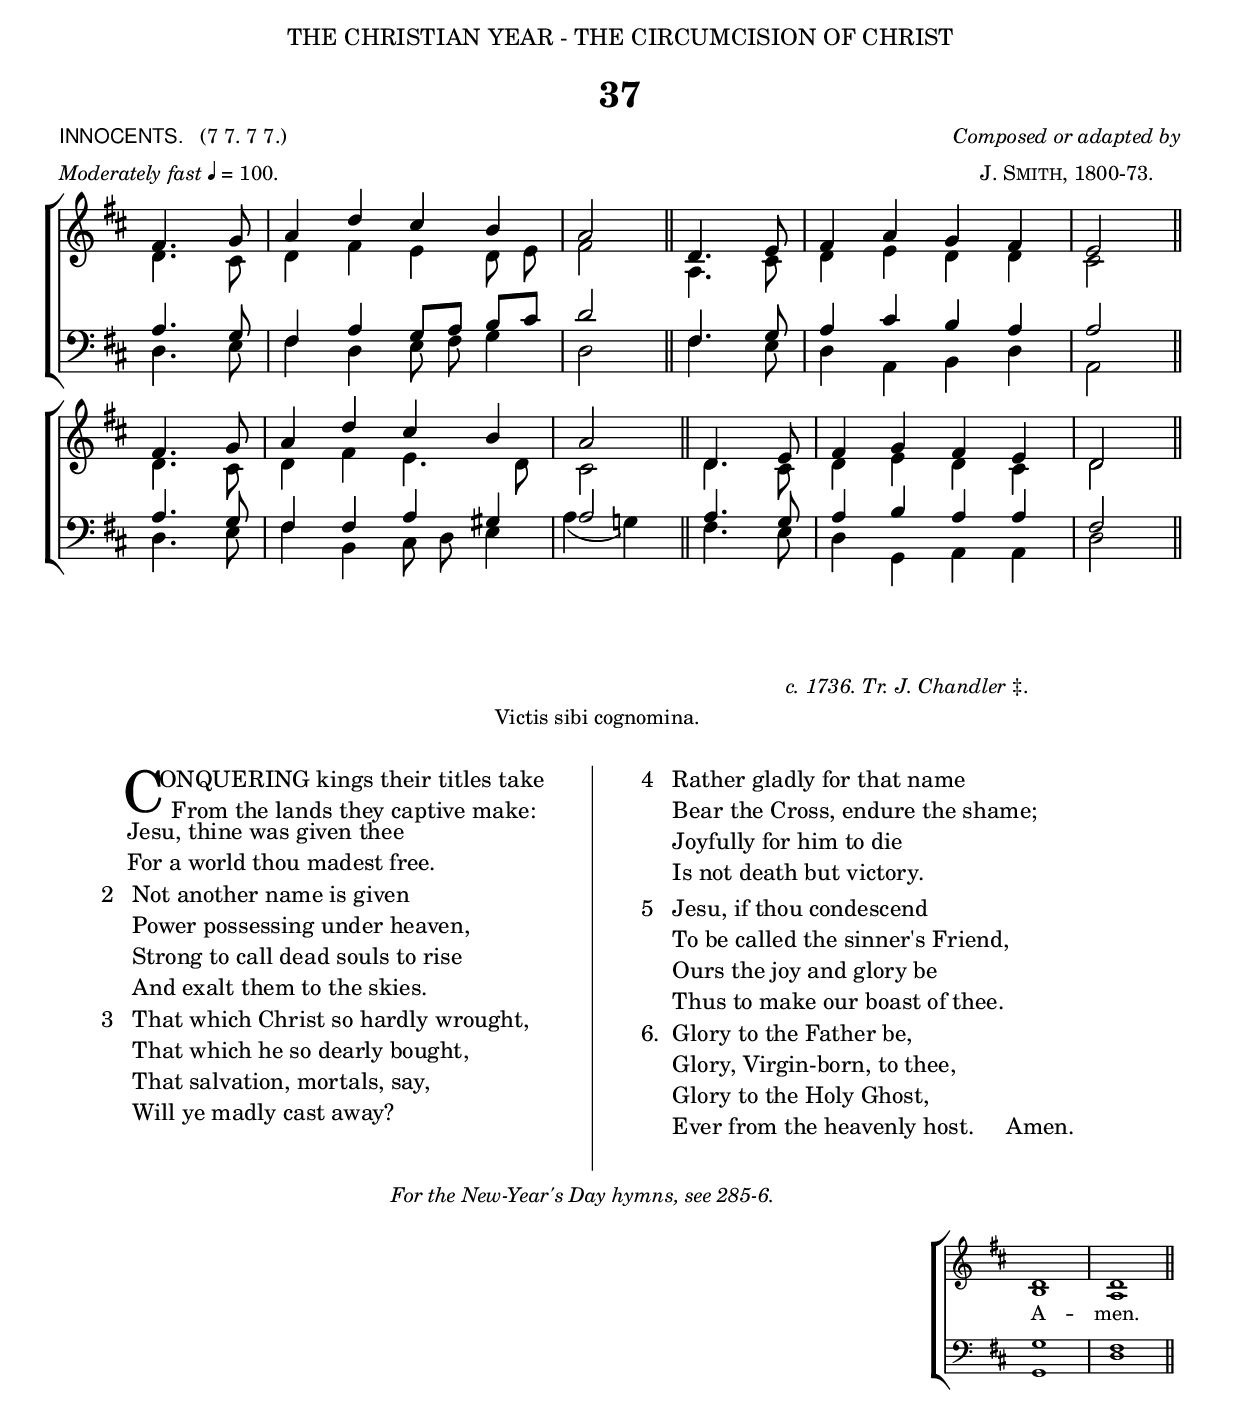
%%%089.png
%%%Hymn 37 Innocents. Conquering kings their titles take.
%%%Version 3  089png-H37-v3.ly  Reset fonts

\version "2.10"


%% Macro for generating two augmentation dots for a notehead. When dotted notes from two vocal parts share a single notehead, 
%% Lilypond only inserts a single dot. In the image, two dots are used. 
%%This macro generates the two dots by replacing the normal dot glyph with a glyph comprising a column of 2 dots one above the other.

augdots = { 
  \once \override Voice.Dots #'stencil = #ly:text-interface::print 
  \once \override Voice.Dots #'text = \markup {  \hspace #0 \raise #1 
                                                 \line { \translate #(cons -0.2 0) 
                                                 \override #'(baseline-skip . 1 )  \column { 
                                                                                        \musicglyph #"dots.dot" 
                                                                                        \musicglyph #"dots.dot" } } }
 }

%%end of macro definitions


\header {
  dedication = \markup { \center-align { "THE CHRISTIAN YEAR - THE CIRCUMCISION OF CHRIST"
		\hspace #0.1 }}	
  title = "37"
  meter = \markup { \small { \column {  \line { \sans {"INNOCENTS."} \hspace #1 \roman {"(7 7. 7 7.)"}}
                               \line { \italic {Moderately fast} \fontsize #-5 \general-align #Y #DOWN \note #"4" #1 = 100.}}}}   
  arranger =  \markup { \small { \center-align {
		            \line{ \italic {"Composed or adapted by" } }
			    \line { \smallCaps { "J. Smith, 1800-73."}}}}}
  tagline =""
}

 
global = {
  \time 4/4 
  \key d \major
  \set Staff.midiInstrument = "church organ" 
}


soprano = \relative c' { 
  fis4. g8 \bar "|" a4 d4 cis4 b4 \bar "|" a2 \bar "||" \noBreak
  d,4. e8 \bar "|" fis4 a4 g4 fis4 \bar "|" e2 \bar "||" \break
  fis4. g8 \bar "|" a4 d4 cis4 b4 \bar "|"  a2 \bar "||" \noBreak
  d,4. \augdots e8 \bar "|" fis4 g4 fis4 e4 \bar "|" d2 \bar "||" 
}

alto = \relative c' { 
  d4. cis8 \bar "|" d4 fis4 e4 d8 e8 \bar "|" fis2 \bar "||" 
  a,4. cis8 \bar "|" d4 e4 d4 d4 \bar "|" cis2 \bar "||" \break
  d4. cis8 \bar "|" d4 fis4 e4. d8 \bar "|"  cis2 \bar "||" 
  \augdots d4.  cis8 \bar "|" d4 e4 d4 cis4 \bar "|" d2 \bar "||" 
}

tenor = \relative c { \clef bass 
  a'4. g8 \bar "|" fis4 a4 g8[ a8] b8[ cis8] \bar "|" d2 \bar "||" 
  fis,4. g8 \bar "|" a4 cis4 b4 a4 \bar "|" a2 \bar "||" \break
  a4. g8 \bar "|" fis4 fis4 a4 gis4 \bar "|" a2 \bar "||" 
  a4. g8 \bar "|" a4 b4 a4 a4 \bar "|" fis2 \bar "||" 
}

bass = \relative c { \clef bass 
  d4. e8 \bar "|" fis4 d4 e8 fis8 g4 \bar "|" d2 \bar "||" 
  \augdots fis4. e8 \bar "|" d4 a4 b4 d4 \bar "|" a2 \bar "||" \break
  d4. e8 \bar "|" fis4 b,4 cis8 d8 e4 \bar "|"  \once \override NoteColumn #'force-hshift = #-1.7 a4 ( g!4 ) \bar "||" 
  fis4. e8 \bar "|" d4 g,4 a4 a4 \bar "|" d2 \bar "||" 
}

#(ly:set-option 'point-and-click #f)

\paper {
  #(set-paper-size "a4")
  top-margin = 3\mm
  bottom-margin = 5\mm
  print-page-number = ##f
  between-system-space = #0.1
  ragged-last-bottom = ##t
  ragged-bottom = ##t
}

\book{

\score{
\new ChoirStaff	
 <<

	\context Staff = upper << 
	\context Voice = sopranos { \voiceOne \global \soprano }
	\context Voice = altos    {\voiceTwo \global \alto }
	                      >>
        
	\context Staff = lower <<
	\context Voice = tenors { \voiceThree \global \tenor }
	\context Voice = basses { \voiceFour \global \bass }
			        >> 
			      

 >>
\layout {
		indent=0
		\context { \Score timing = ##f }
		\context { \Score \remove "Bar_number_engraver" }
		\context { \Staff \remove "Time_signature_engraver" }
		\context { \Score \remove "Mark_engraver"  }
                \context { \Staff \consists "Mark_engraver"  }
	}
	
\midi { 
   \context {
       \Score 
       tempoWholesPerMinute = #(ly:make-moment 100 4)
            }
       }
	
} %%score bracket


\markup { \hspace #4   %%add space as necc. to center the column
          \column { %% super column of everything
	    \hspace #0.2
	    \line { \small { \hspace #66  \italic {"c. 1736. Tr. J. Chandler"} "‡."} }
	    \line { \hspace #38 \small {"Victis sibi cognomina."}}
	    \line { %% a master line of 3 columns
              \column { %% column 1
	      \hspace #0.2 % adds vertical spacing between verses
	        \column { %%stanza 1 is a column of 2 lines  
	          \line { \hspace #2.2 \column { \lower #2.4 \fontsize #8 "C" }   %%Drop Cap goes here
			 \hspace #-1.2    %% adjust this if other letters are too far from Drop Cap
			\column  { \raise #0.0 "ONQUERING kings their titles take" "  From the lands they captive make:" } }          
	          \line { \hspace #2.5  %%adjust hspace until this line left edge is flush with Drop Cap
			\lower  #1.56  %%adjust this until the line spacing looks right
			\column {   
				"Jesu, thine was given thee" 
				"For a world thou madest free." 
			  		}}
	          } %% finish stanza 1
		  
	         \hspace #0.2 % adds vertical spacing between verses
                 \line { "2  "
                    \column {	     
		     "Not another name is given" 
		     "Power possessing under heaven," 
		     "Strong to call dead souls to rise" 
	   	     "And exalt them to the skies." 	   
	         }}
	   
	         \hspace #0.2 % adds vertical spacing between verses
                 \line { "3  "
                   \column {	     
		     "That which Christ so hardly wrought," 
		     "That which he so dearly bought," 
		     "That salvation, mortals, say," 
	   	     "Will ye madly cast away?" 	   
	         }}
	}  %% finish Page column 1
		
	\hspace #4 %%adds horizontal space columns 1 and 2   
			   
	\column { \filled-box #'(0.0 . 0.1) #'( -40 . -1) #0 }       %%Column 2. This is the line dviding the columns 1 and 3. 
			   	   
	\hspace #4 %%adds horizontal space between columns 2 and 3
	   
	\column { %%start page column 3		
	   \hspace #0.0 % adds vertical spacing between verses
           \line { "4  "
             \column {    
		     "Rather gladly for that name" 
		     "Bear the Cross, endure the shame;" 
		     "Joyfully for him to die" 
	   	     "Is not death but victory."
 	   }}  %}
	   
	   \hspace #0.2 % adds vertical spacing between verses
	   \line { "5  "
             \column { 
		     "Jesu, if thou condescend" 
		     "To be called the sinner's Friend," 
		     "Ours the joy and glory be" 
		     "Thus to make our boast of thee." 		     
	   }}
	   
	   \hspace #0.2 % adds vertical spacing between verses
           \line { "6. "
             \column {    
		    "Glory to the Father be," 
		    "Glory, Virgin-born, to thee," 
		    "Glory to the Holy Ghost," 
		    "Ever from the heavenly host.     Amen."
	   }}   
	  } %% end column 3
	  } %% master line bracket
	  \hspace #0.2
	  \line { \hspace #28 \small \italic "For the New-Year's Day hymns, see 285-6."}
          } %% page super column bracket
} %%markup bracket
 

%% Amen score block
\score{
  \new ChoirStaff
   <<
        \context Staff = upper \with { fontSize = #-3  \override StaffSymbol #'staff-space = #(magstep -2) }  
	                     << 
	\context Voice = "sopranos" { \relative c' { \clef treble \global \voiceOne d1 d1 \bar "||" }}
	\context Voice = "altos"    { \relative c' { \clef treble \global \voiceTwo b1 a1 \bar "||" }}
	                      >>
			  
	\context Lyrics \lyricsto "altos" { \override LyricText #'font-size = #-1 A -- men. }
	
	\context Staff = lower \with { fontSize = #-3  \override StaffSymbol #'staff-space = #(magstep -2) }  
	                       <<
	\context Voice = "tenors" { \relative c { \clef bass \global \voiceThree g'1 fis1 \bar "||" }}
	\context Voice = "basses" { \relative c { \clef bass \global \voiceFour  g1 d'1 \bar "||" }}
			        >> 
  >>			      
\header { breakbefore = ##f piece = " " opus = " " }

\layout { 
	ragged-right = ##t
	indent = 15\cm
	\context { \Staff \remove Time_signature_engraver }

       }

\midi { \context { \Score tempoWholesPerMinute = #(ly:make-moment 100 4) }}  %%Amen midi 

} 	
	

} %% book bracket
